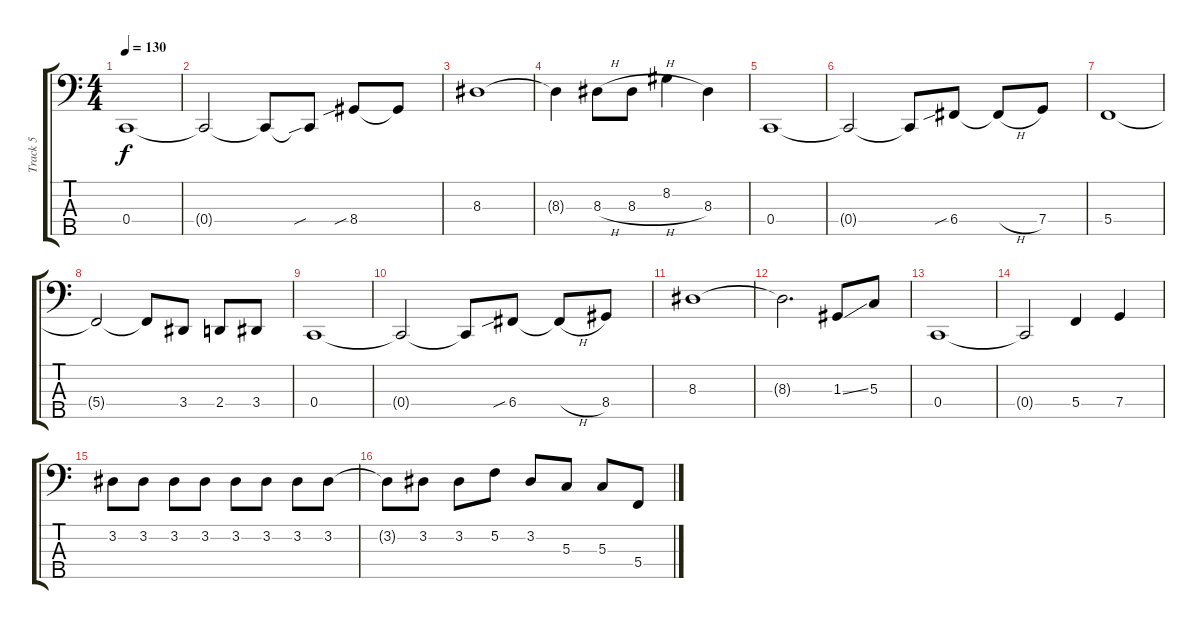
\track ("Track 5" "Track 5") {mute instrument electricbasspick}
\staff {score tabs}
\tuning (F2 C2 G1 C1 A0) {hide}
\ts (4 4)
\tempo 130
\clef f4
\ks c
0.4.1{dy f} |
0.4{t}.2 0.4{t}.8 0.4{sib t}.8 8.4{sib}.8 8.4{t}.8 |
8.3.1 |
8.3{t}.4 8.3{h}.8 8.3{h}.8 8.2.4 8.3.4 |
0.4.1 |
0.4{t}.2 0.4{t}.8 6.4{sib}.8 6.4{h t}.8 7.4.8 |
5.4.1 |
5.4{t}.2 5.4{t}.8 3.4.8 2.4.8 3.4.8 |
0.4.1 |
0.4{t}.2 0.4{t}.8 6.4{sib}.8 6.4{h t}.8 8.4.8 |
8.3.1 |
8.3{t}.2{d} 1.3{ss}.8 5.3.8 |
0.4.1 |
0.4{t}.2 5.4.4 7.4.4 |
3.2.8 3.2.8 3.2.8 3.2.8 3.2.8 3.2.8 3.2.8 3.2.8 |
3.2{t}.8 3.2.8 3.2.8 5.2.8 3.2.8 5.3.8 5.3.8 5.4.8
